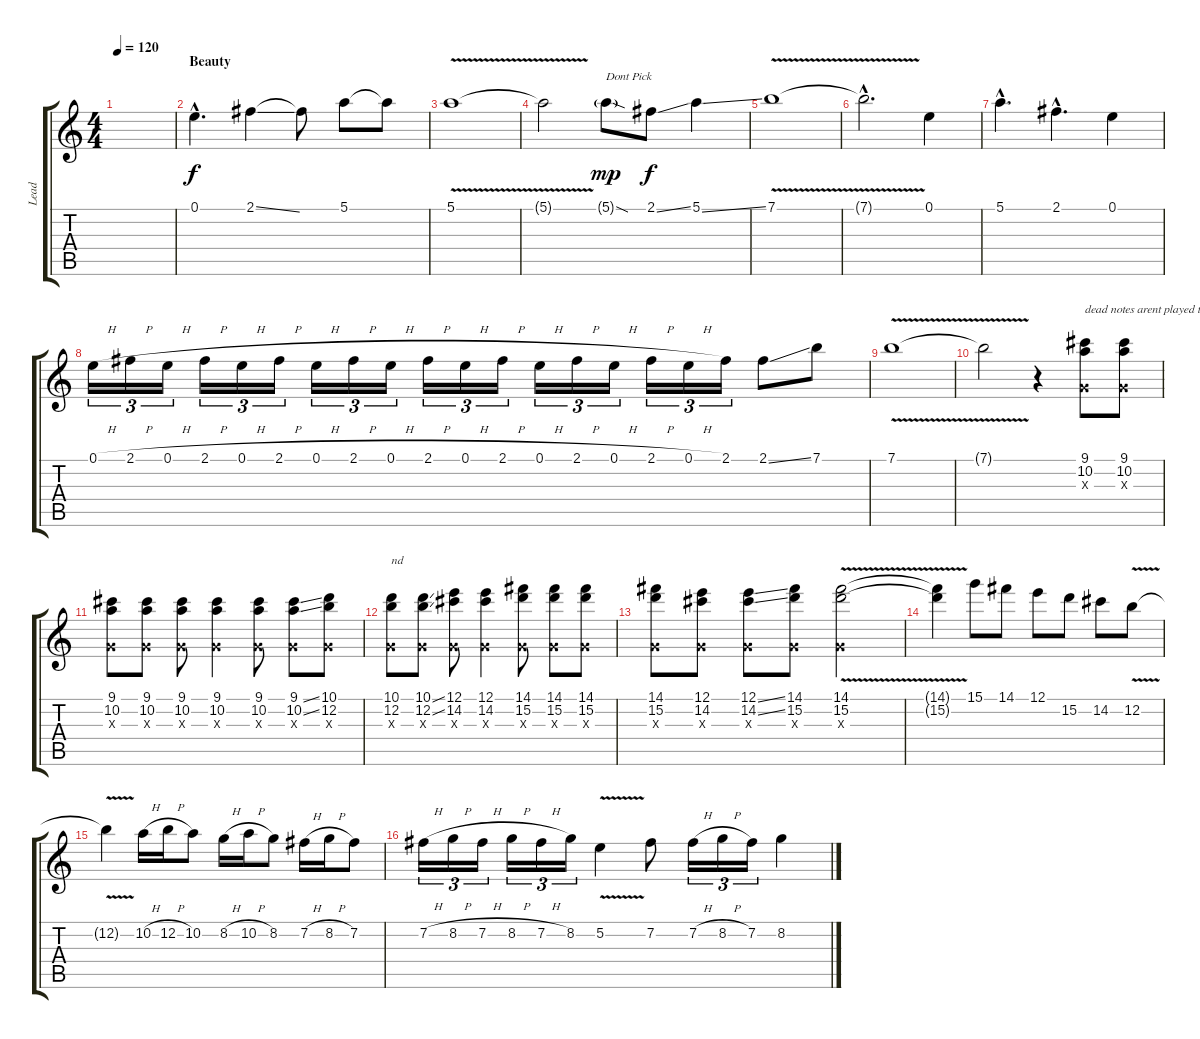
\track ("Lead" "Lead") {instrument overdrivenguitar}
\staff {score tabs}
\tuning (E4 B3 G3 D3 A2 E2) {hide}
\ts (4 4)
\tempo 120
\clef g2
\ks c
|
\section ("" "Beauty")
0.1{hac}.4{d} 2.1{ss}.4 2.1{t}.8 5.1.8 5.1{t}.8 |
5.1{v}.1 |
5.1{t}.2 5.1{sod g}.8{txt "Dont Pick" dy mp} 2.1{ss}.8{dy f} 5.1{ss}.4 |
7.1{v}.1 |
7.1{hac t}.2{d} 0.1.4 |
5.1{hac}.4{d} 2.1{hac}.4{d} 0.1.4 |
0.1{h}.16{tu (3 2)} 2.1{h}.16{tu (3 2)} 0.1{h}.16{tu (3 2)} 2.1{h}.16{tu (3 2)} 0.1{h}.16{tu (3 2)} 2.1{h}.16{tu (3 2)} 0.1{h}.16{tu (3 2)} 2.1{h}.16{tu (3 2)} 0.1{h}.16{tu (3 2)} 2.1{h}.16{tu (3 2)} 0.1{h}.16{tu (3 2)} 2.1{h}.16{tu (3 2)} 0.1{h}.16{tu (3 2)} 2.1{h}.16{tu (3 2)} 0.1{h}.16{tu (3 2)} 2.1{h}.16{tu (3 2)} 0.1{h}.16{tu (3 2)} 2.1.16{tu (3 2)} 2.1{ss}.8 7.1.8 |
7.1{v}.1 |
7.1{t}.2 r.4 (9.1 10.2 0.3{x}).8{txt "dead notes arent played they are for the right sou"} (9.1 10.2 0.3{x}).8 |
(9.1 10.2 0.3{x}).8 (9.1 10.2 0.3{x}).8 (9.1 10.2 0.3{x}).8 (9.1 10.2 0.3{x}).4 (9.1 10.2 0.3{x}).8 (9.1{ss} 10.2{ss} 0.3{x}).8 (10.1 12.2 0.3{x}).8 |
(10.1 12.2 0.3{x}).8{txt "nd"} (10.1{ss} 12.2{ss} 0.3{x}).8 (12.1 14.2 0.3{x}).8 (12.1 14.2 0.3{x}).4 (14.1 15.2 0.3{x}).8 (14.1 15.2 0.3{x}).8 (14.1 15.2 0.3{x}).8 |
(14.1 15.2 0.3{x}).8 (12.1 14.2 0.3{x}).8 (12.1{ss} 14.2{ss} 0.3{x}).8 (14.1 15.2 0.3{x}).8 (14.1 15.2{v} 0.3{x}).2 |
(14.1{t} 15.2{t}).4 15.1.8 14.1.8 12.1.8 15.2.8 14.2.8 12.2{v}.8 |
12.2{t}.4 10.2{h}.16 12.2{h}.16 10.2.8 8.2{h}.16 10.2{h}.16 8.2.8 7.2{h}.16 8.2{h}.16 7.2.8 |
7.2{h}.16{tu (3 2)} 8.2{h}.16{tu (3 2)} 7.2{h}.16{tu (3 2)} 8.2{h}.16{tu (3 2)} 7.2{h}.16{tu (3 2)} 8.2.16{tu (3 2)} 5.2{v}.4 7.2.8 7.2{h}.16{tu (3 2)} 8.2{h}.16{tu (3 2)} 7.2.16{tu (3 2)} 8.2.4
